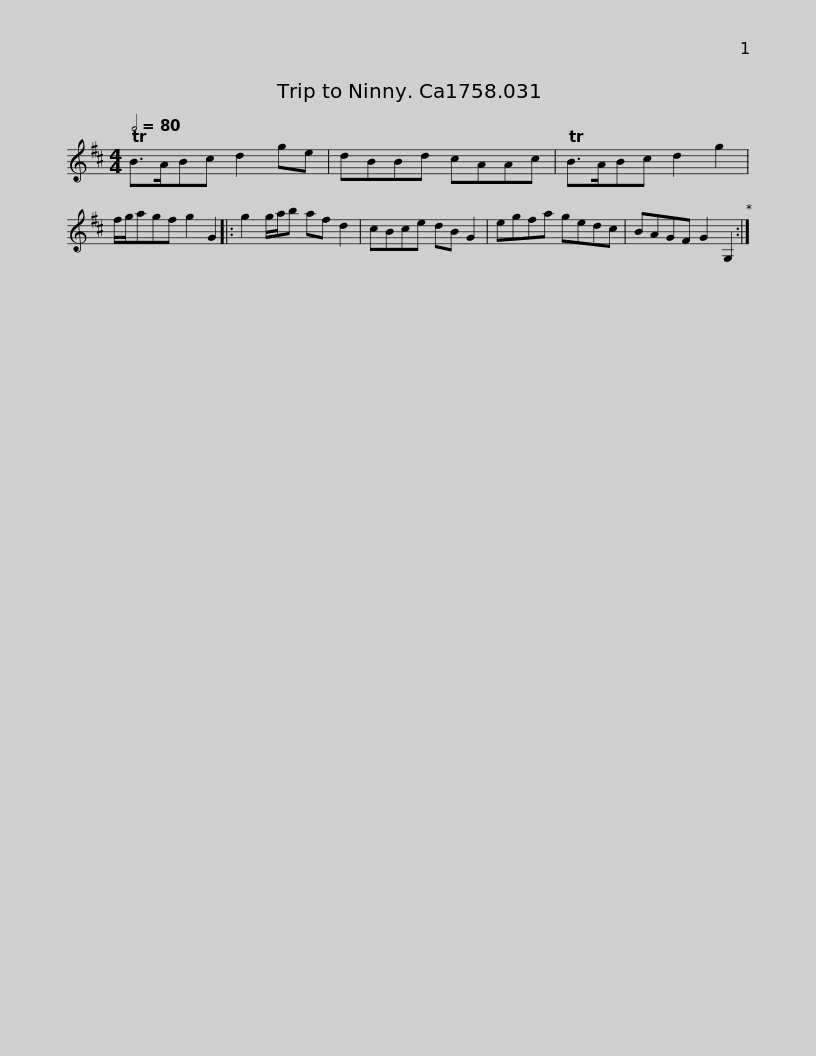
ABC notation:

X:1
L:1/8
Q:1/2=80
M:4/4
I:linebreak $
K:D
V:1 treble
V:1
 TB>ABc d2 ge | dBBd cAAc | TB>ABc d2 g2 | f/g/agf g2 G2 |: g2 g/a/b af d2 |$ %5
 cBce dB G2 | egfa gedc | BAGF G2 G,2 :| %8
